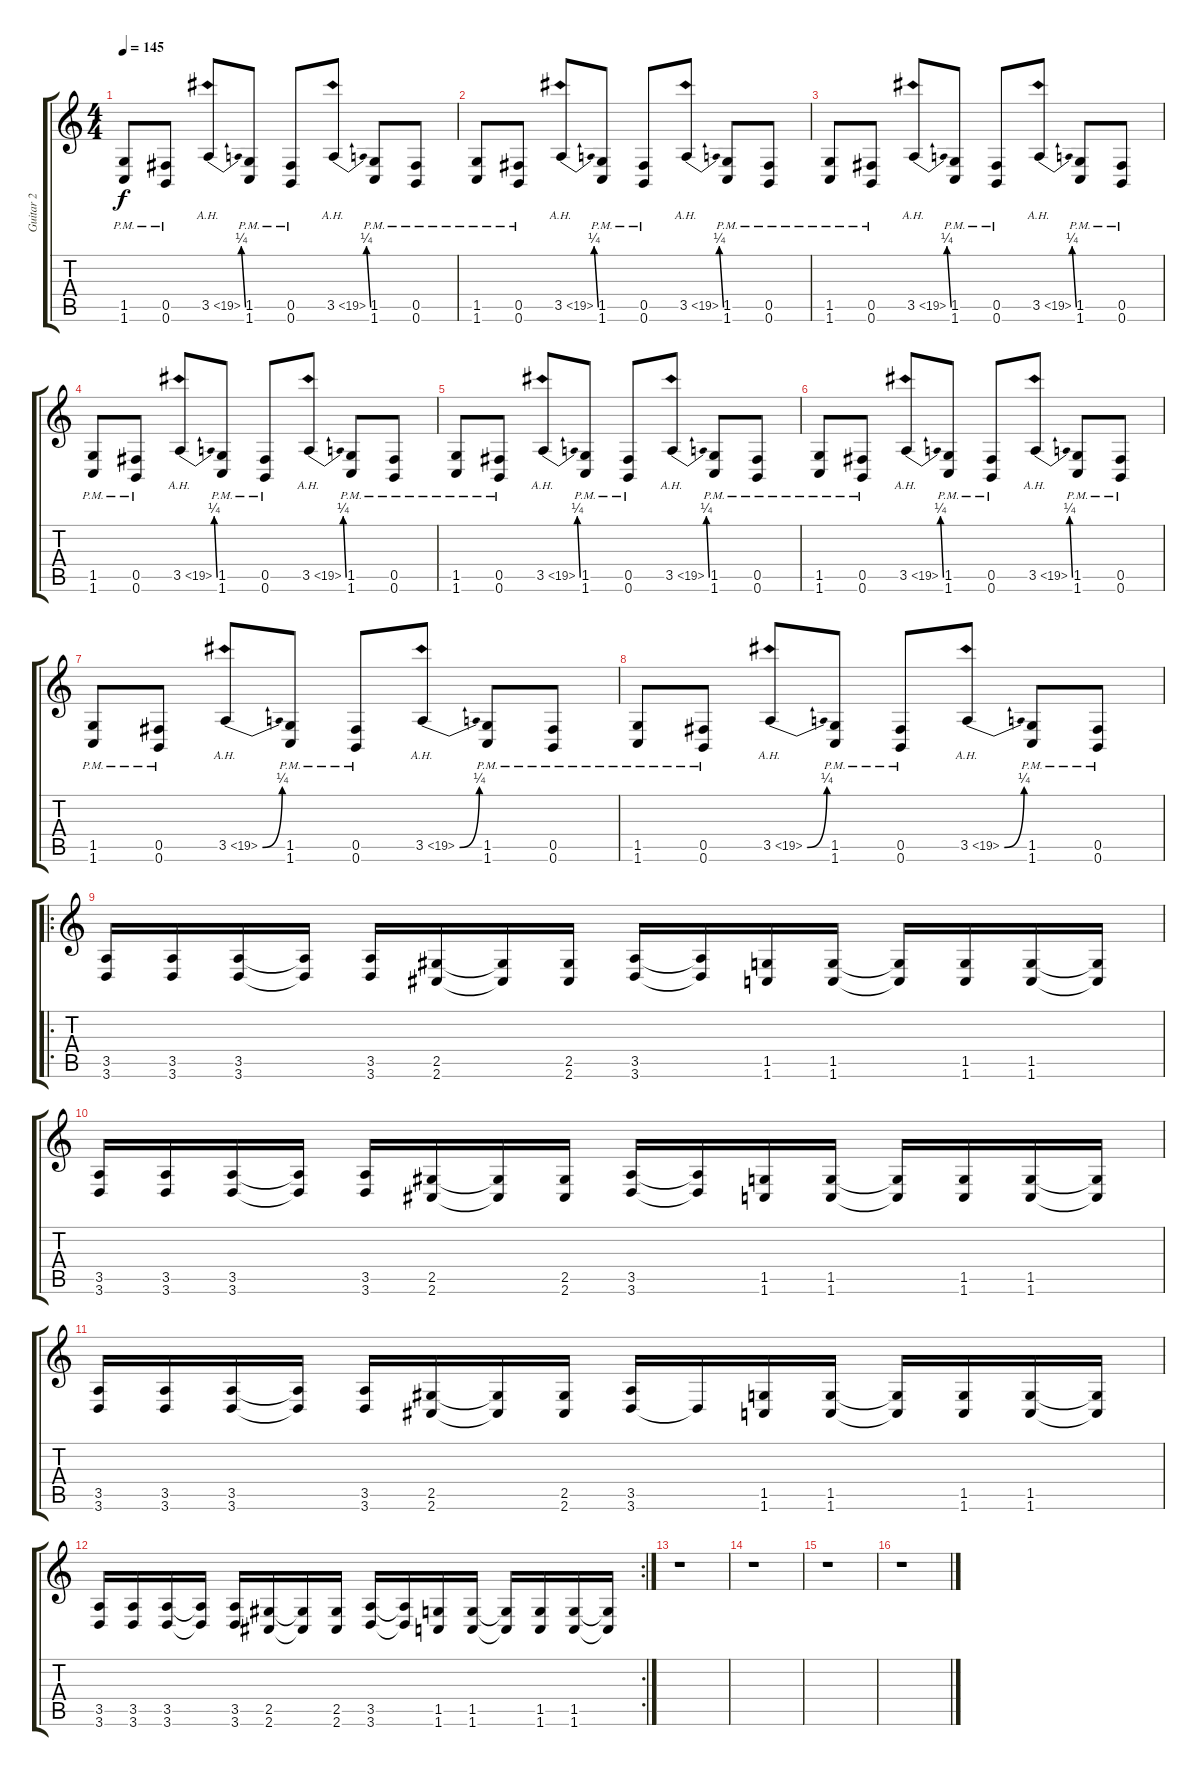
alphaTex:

\track ("Guitar 2" "Guitar 2") {instrument distortionguitar}
\staff {score tabs}
\tuning (Db4 Ab3 E3 B2 Gb2 B1) {hide}
\ts (4 4)
\tempo 145
\clef g2
\ks c
(1.5{pm} 1.6{pm}).8{dy f} (0.5{pm} 0.6{pm}).8 3.5{be (bend 0 0 60 1) ah 16}.8 (1.5{pm} 1.6{pm}).8 (0.5{pm} 0.6{pm}).8 3.5{be (bend 0 0 60 1) ah 16}.8 (1.5{pm} 1.6{pm}).8 (0.5{pm} 0.6{pm}).8 |
(1.5{pm} 1.6{pm}).8 (0.5{pm} 0.6{pm}).8 3.5{be (bend 0 0 60 1) ah 16}.8 (1.5{pm} 1.6{pm}).8 (0.5{pm} 0.6{pm}).8 3.5{be (bend 0 0 60 1) ah 16}.8 (1.5{pm} 1.6{pm}).8 (0.5{pm} 0.6{pm}).8 |
(1.5{pm} 1.6{pm}).8 (0.5{pm} 0.6{pm}).8 3.5{be (bend 0 0 60 1) ah 16}.8 (1.5{pm} 1.6{pm}).8 (0.5{pm} 0.6{pm}).8 3.5{be (bend 0 0 60 1) ah 16}.8 (1.5{pm} 1.6{pm}).8 (0.5{pm} 0.6{pm}).8 |
(1.5{pm} 1.6{pm}).8 (0.5{pm} 0.6{pm}).8 3.5{be (bend 0 0 60 1) ah 16}.8 (1.5{pm} 1.6{pm}).8 (0.5{pm} 0.6{pm}).8 3.5{be (bend 0 0 60 1) ah 16}.8 (1.5{pm} 1.6{pm}).8 (0.5{pm} 0.6{pm}).8 |
(1.5{pm} 1.6{pm}).8 (0.5{pm} 0.6{pm}).8 3.5{be (bend 0 0 60 1) ah 16}.8 (1.5{pm} 1.6{pm}).8 (0.5{pm} 0.6{pm}).8 3.5{be (bend 0 0 60 1) ah 16}.8 (1.5{pm} 1.6{pm}).8 (0.5{pm} 0.6{pm}).8 |
(1.5{pm} 1.6{pm}).8 (0.5{pm} 0.6{pm}).8 3.5{be (bend 0 0 60 1) ah 16}.8 (1.5{pm} 1.6{pm}).8 (0.5{pm} 0.6{pm}).8 3.5{be (bend 0 0 60 1) ah 16}.8 (1.5{pm} 1.6{pm}).8 (0.5{pm} 0.6{pm}).8 |
(1.5{pm} 1.6{pm}).8 (0.5{pm} 0.6{pm}).8 3.5{be (bend 0 0 60 1) ah 16}.8 (1.5{pm} 1.6{pm}).8 (0.5{pm} 0.6{pm}).8 3.5{be (bend 0 0 60 1) ah 16}.8 (1.5{pm} 1.6{pm}).8 (0.5{pm} 0.6{pm}).8 |
(1.5{pm} 1.6{pm}).8 (0.5{pm} 0.6{pm}).8 3.5{be (bend 0 0 60 1) ah 16}.8 (1.5{pm} 1.6{pm}).8 (0.5{pm} 0.6{pm}).8 3.5{be (bend 0 0 60 1) ah 16}.8 (1.5{pm} 1.6{pm}).8 (0.5{pm} 0.6{pm}).8 |
\ro
(3.5 3.6).16 (3.5 3.6).16 (3.5 3.6).16 (3.5{t} 3.6{t}).16 (3.5 3.6).16 (2.5 2.6).16 (2.5{t} 2.6{t}).16 (2.5 2.6).16 (3.5 3.6).16 (3.5{t} 3.6{t}).16 (1.5 1.6).16 (1.5 1.6).16 (1.5{t} 1.6{t}).16 (1.5 1.6).16 (1.5 1.6).16 (1.5{t} 1.6{t}).16 |
(3.5 3.6).16 (3.5 3.6).16 (3.5 3.6).16 (3.5{t} 3.6{t}).16 (3.5 3.6).16 (2.5 2.6).16 (2.5{t} 2.6{t}).16 (2.5 2.6).16 (3.5 3.6).16 (3.5{t} 3.6{t}).16 (1.5 1.6).16 (1.5 1.6).16 (1.5{t} 1.6{t}).16 (1.5 1.6).16 (1.5 1.6).16 (1.5{t} 1.6{t}).16 |
(3.5 3.6).16 (3.5 3.6).16 (3.5 3.6).16 (3.5{t} 3.6{t}).16 (3.5 3.6).16 (2.5 2.6).16 (2.5{t} 2.6{t}).16 (2.5 2.6).16 (3.5 3.6).16 3.6{t}.16 (1.5 1.6).16 (1.5 1.6).16 (1.5{t} 1.6{t}).16 (1.5 1.6).16 (1.5 1.6).16 (1.5{t} 1.6{t}).16 |
\rc 2
(3.5 3.6).16 (3.5 3.6).16 (3.5 3.6).16 (3.5{t} 3.6{t}).16 (3.5 3.6).16 (2.5 2.6).16 (2.5{t} 2.6{t}).16 (2.5 2.6).16 (3.5 3.6).16 (3.5{t} 3.6{t}).16 (1.5 1.6).16 (1.5 1.6).16 (1.5{t} 1.6{t}).16 (1.5 1.6).16 (1.5 1.6).16 (1.5{t} 1.6{t}).16 |
r.1 |
r.1 |
r.1 |
r.1
